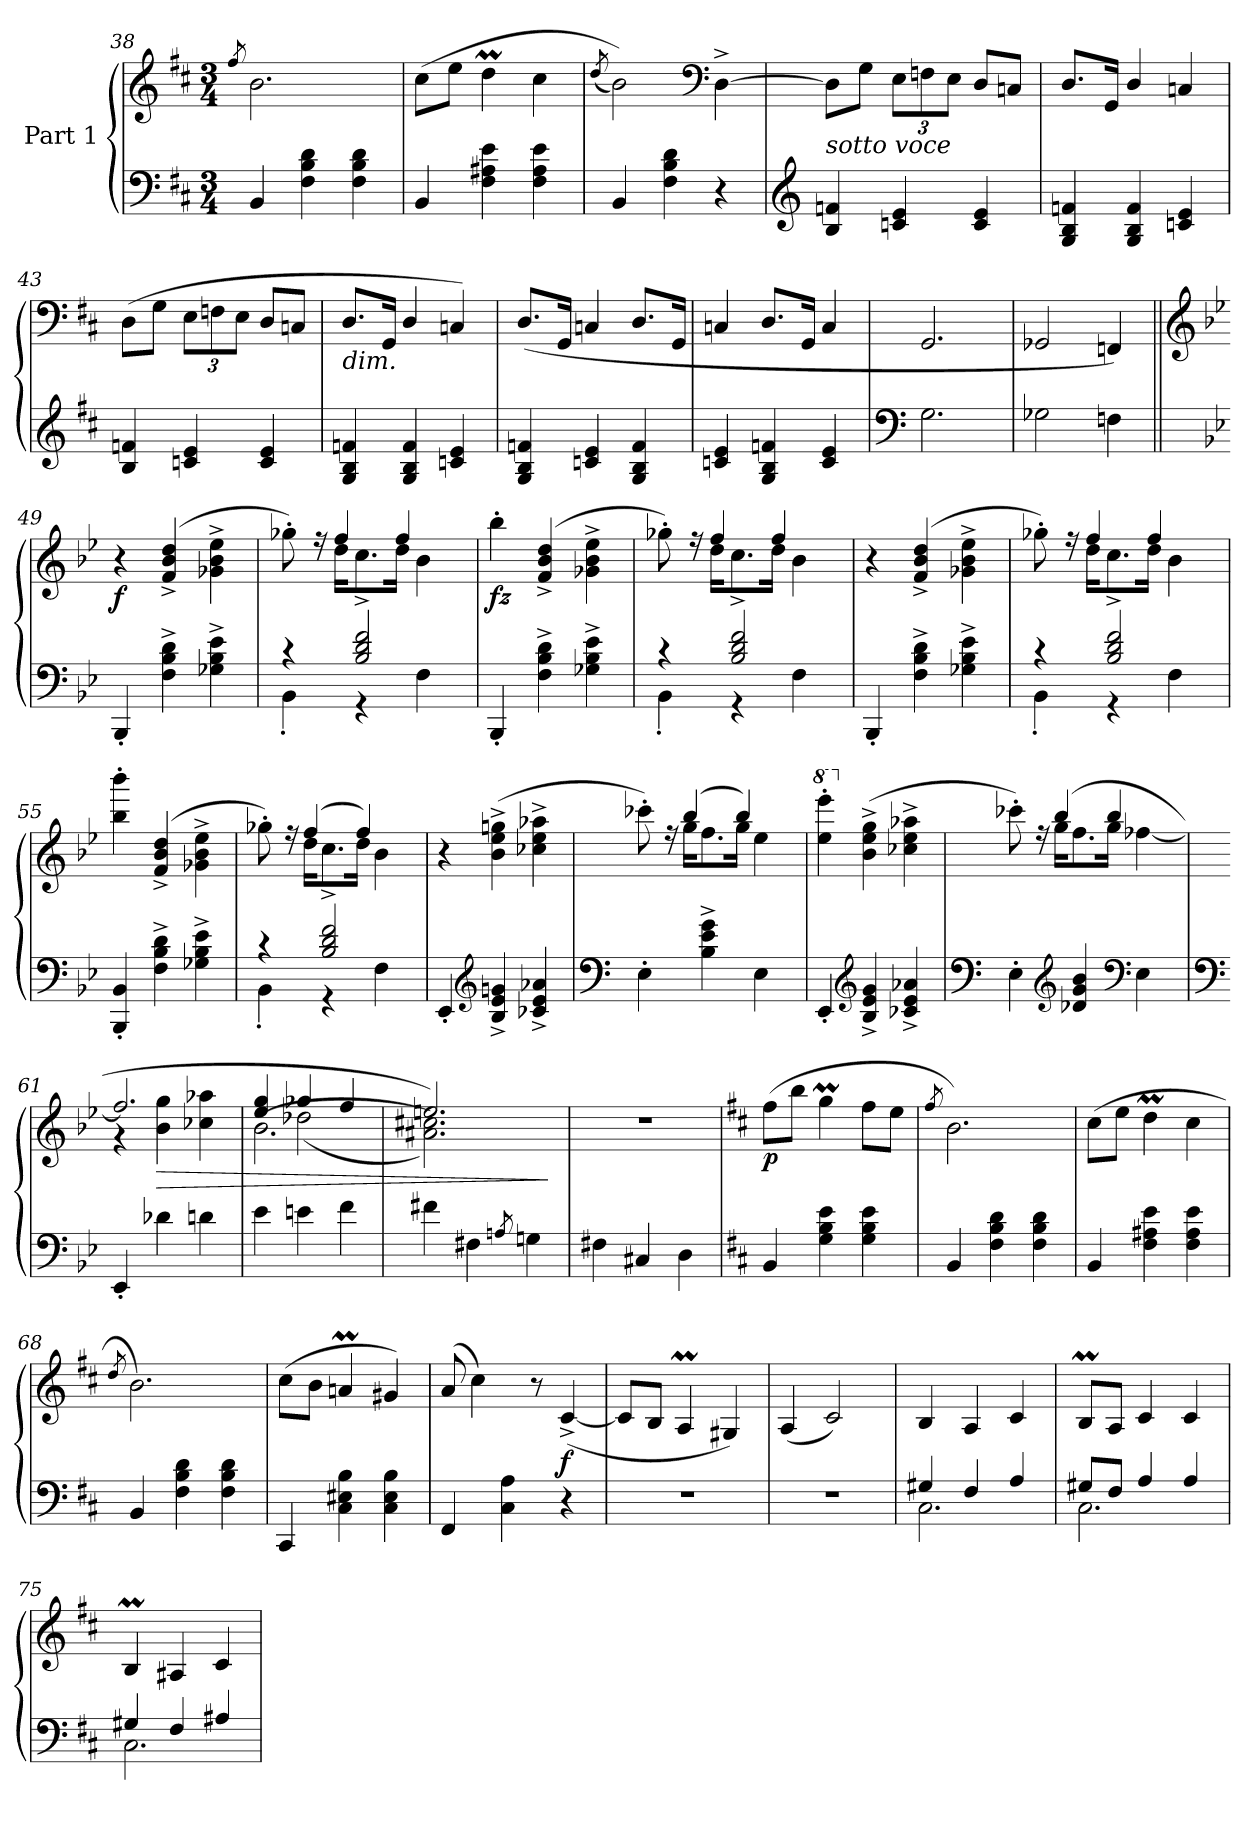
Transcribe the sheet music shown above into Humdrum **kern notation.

**kern	**kern	**dynam
*part1	*part1	*part1
*staff2	*staff1	*staff1/2
*I"Part 1	*	*
*clefF4	*clefG2	*
*k[f#c#]	*k[f#c#]	*
*M3/4	*M3/4	*
=38	=38	=38
.	8qff#/	.
4BB/	2.b\	.
4F#\ 4B\ 4d\	.	.
4F#\ 4B\ 4d\	.	.
=39	=39	=39
4BB/	(>8cc#\L	.
.	8ee\J	.
4F#\ 4A#X\ 4e\	4ddM\	.
4F#\ 4A#\ 4e\	4cc#\	.
=40	=40	=40
.	(<8qdd/	.
4BB/	2b\))	.
4F#\ 4B\ 4d\	.	.
*	*clefF4	*
4r	[4D^\	.
!!LO:PB:g=z
=41	=41	=41
*clefG2	*	*
!	!LO:TX:b:i:t=sotto voce	!
4B/ 4fn/	8D\L]	.
.	8G\J	.
*	*Xbrackettup	*
4cn/ 4e/	12E\L	.
.	12Fn\	.
.	12E\J	.
4c/< 4e/<	8D/L	.
.	8Cn/J	.
=42	=42	=42
4G/ 4B/ 4fn/	8.D/L	.
.	16GG/Jk	.
4G/ 4B/ 4f/	4D/	.
4cn/ 4e/	4Cn/	.
=43	=43	=43
4B/ 4fn/	(>8D\L	.
.	8G\J	.
4cn/ 4e/	12E\L	.
.	12Fn\	.
.	12E\J	.
4c/ 4e/	8D/L	.
.	8Cn/J	.
=44	=44	=44
!	!LO:TX:b:i:t=dim.	!
4G/ 4B/ 4fn/	8.D/L	.
.	16GG/Jk	.
4G/ 4B/ 4f/	4D/	.
4cn/ 4e/	4Cn/)	.
=45	=45	=45
4G/ 4B/ 4fn/	(>8.D/L	.
.	16GG/Jk	.
4cn/ 4e/	4Cn/	.
4G/ 4B/ 4f/	8.D/L	.
.	16GG/Jk	.
!!LO:LB:g=z
=46	=46	=46
4cn/ 4e/	4Cn/	.
4G/ 4B/ 4fn/	8.D/L	.
.	16GG/Jk	.
4c/ 4e/	4C/	.
=47	=47	=47
*clefF4	*	*
2.G\	2.GG/	.
=48	=48	=48
2G-X\	2GG-X/	.
4Fn\	4FFn/)	.
=49||	=49||	=49||
*	*clefG2	*
*k[b-e-]	*k[b-e-]	*
!	!	!LO:DY:b
4BBB-'/	4r	f
4F\^ 4B-\^ 4d\^	(>4f/^ 4b-/^ 4dd/^	.
4G-X\^ 4B-\^ 4e-\^	4g-X\^ 4b-\^ 4ee-\^	.
=50	=50	=50
*^	*^	*
4r	4BB-'\	8gg-X'\)	8ryy	.
.	.	16ryy	16rff	.
.	.	(>4ff/	16dd\KL	.
2B-/^ 2d/^ 2f/^	4r	.	8.cc\	.
.	.	4ff/	16dd\Jk	.
.	4F\	.	4b-\	.
.	.	16ryy)	.	.
*v	*v	*	*	*
*	*v	*v	*
=51	=51	=51
!	!	!LO:DY:b
4BBB-'/	4bb-'\	fz
4F\^ 4B-\^ 4d\^	(>4f/^ 4b-/^ 4dd/^	.
4G-X\^ 4B-\^ 4e-\^	4g-X\^ 4b-\^ 4ee-\^	.
=52	=52	=52
*^	*^	*
4r	4BB-'\	8gg-X'\)	8ryy	.
.	.	16ryy	16rff	.
.	.	(>4ff/	16dd\KL	.
2B-/^ 2d/^ 2f/^	4r	.	8.cc\	.
.	.	4ff/	16dd\Jk	.
.	4F\	.	4b-\	.
.	.	16ryy)	.	.
*v	*v	*	*	*
*	*v	*v	*
!!LO:LB:g=z
=53	=53	=53
4BBB-'/	4r	.
4F\^ 4B-\^ 4d\^	(>4f/^ 4b-/^ 4dd/^	.
4G-X\^ 4B-\^ 4e-\^	4g-X\^ 4b-\^ 4ee-\^	.
=54	=54	=54
*^	*^	*
4r	4BB-'\	8gg-X'\)	8ryy	.
.	.	16ryy	16rff	.
.	.	(>4ff/	16dd\KL	.
2B-/^ 2d/^ 2f/^	4r	.	8.cc\	.
.	.	4ff/	16dd\Jk	.
.	4F\	.	4b-\	.
.	.	16ryy)	.	.
*v	*v	*	*	*
*	*v	*v	*
=55	=55	=55
4BBB-/' 4BB-/'	4bb-\' 4bbb-\'	.
4F\^ 4B-\^ 4d\^	(>4f/^ 4b-/^ 4dd/^	.
4G-X\^ 4B-\^ 4e-\^	4g-X\^ 4b-\^ 4ee-\^	.
=56	=56	=56
*^	*^	*
4r	4BB-'\	8gg-X'\)	8ryy	.
.	.	16ryy	16rff	.
.	.	(>4ff/	16dd\KL	.
2B-/^ 2d/^ 2f/^	4r	.	8.cc\	.
.	.	4ff/)	16dd\Jk	.
.	4F\	.	4b-\	.
.	.	16ryy	.	.
*v	*v	*	*	*
*	*v	*v	*
=57	=57	=57
4EE-'/	4r	.
*clefG2	*	*
4B-/^ 4e-/^ 4gn/^	(>4b-\^ 4ee-\^ 4ggn\^	.
4c-X/^ 4e-/^ 4a-X/^	4cc-X\^ 4ee-\^ 4aa-X\^	.
=58	=58	=58
*clefF4	*	*
*	*^	*
4E-'\	8ccc-X'\)	8ryy	.
.	16ryy	16rff	.
.	(>4bb-/	16gg\KL	.
4B-\^ 4e-\^ 4g\^	.	8.ff\	.
.	4bb-/)	16gg\Jk	.
4E-\	.	4ee-\	.
.	16ryy	.	.
*	*v	*v	*
!!LO:LB:g=z
=59	=59	=59
*	*8va	*
!	!	!LO:DY:b
!	!	!LO:DY:n=1:b
4EE-'/	4eee-\' 4eeee-\'	fz fz
*clefG2	*	*
*	*X8va	*
4B-/^ 4e-/^ 4g/^	(>4b-\^ 4ee-\^ 4gg\^	.
4c-X/^ 4e-/^ 4a-X/^	4cc-X\^ 4ee-\^ 4aa-X\^	.
=60	=60	=60
*clefF4	*	*
*	*^	*
4E-'\	8ccc-X'\)	8ryy	.
.	16ryy	16rff	.
.	(>4bb-/	16gg\KL	.
*clefG2	*	*	*
4d-X/ 4g/ 4b-/	.	8.ff\	.
.	4bb-/	16gg\Jk	.
*clefF4	*	*	*
4E-\	.	[4ff-X\	.
.	16ryy	.	.
=61	=61	=61	=61
*clefF4	*	*	*
4EE-'/	2.ff-/]	4r	.
!	!	!	!LO:HP:b
4d-X<\	.	4b-\< 4gg\<	>
4dn\	.	4cc-X\< 4aa-X\<	.
=62	=62	=62	=62
*	*	*^	*
4e-\	4ee-/ 4gg/	4ryy	(<2.b-\	.
4en\	4gg-X/	(<2dd-X\	.	.
4f<\	4ff/	.	.	.
*	*	*v	*v	*
=63	=63	=63	=63
4f#X\	2.een/)	2.a#X\ 2.cc#X\))	.
4F#X\	.	.	.
8qAn/	.	.	.
4Gn<\	.	.	.
*	*v	*v	*
.	.	]
=64	=64	=64
4F#X\	2.r	.
4C#X</	.	.
4D\	.	.
=65	=65	=65
*k[f#c#]	*k[f#c#]	*
!	!	!LO:DY:b
4BB/	(>8ff#\L	p
.	8bb\J	.
4G\ 4B\ 4e\	4ggM\	.
4G\ 4B\ 4e\	8ff#\L	.
.	8ee\J	.
!!LO:LB:g=z
=66	=66	=66
.	8qff#/	.
4BB/	2.b\)	.
4F#\ 4B\ 4d\	.	.
4F#\ 4B\ 4d\	.	.
=67	=67	=67
4BB/	(>8cc#\L	.
.	8ee\J	.
4F#\ 4A#X\ 4e\	4ddM\	.
4F#\ 4A#\ 4e\	4cc#\	.
=68	=68	=68
.	8qdd/	.
4BB/	2.b\)	.
4F#\ 4B\ 4d\	.	.
4F#\ 4B\ 4d\	.	.
=69	=69	=69
4CC#/	(>8cc#\L	.
.	8b\J	.
4C#\ 4E#X\ 4B\	4anM/	.
4C#\ 4E#\ 4B\	4g#X/)	.
=70	=70	=70
4FF#/	(>8a/	.
.	4cc#\)	.
4C#\ 4A\	.	.
.	8r	.
!	!	!LO:DY:b
4r	(>[4c#^/	f
=71	=71	=71
2.r	8c#/L]	.
.	8B/J	.
.	4AM/	.
.	4G#X/)	.
!!LO:LB:g=z
=72	=72	=72
2.r	(<4A/	.
.	2c#/)	.
=73	=73	=73
*^	*	*
4G#X/	2.C#\	4B/	.
4F#/	.	4A/	.
4A/	.	4c#/	.
=74	=74	=74	=74
8G#X/L	2.C#\	8BM/L	.
8F#/J	.	8A/J	.
4A/	.	4c#/	.
4A/	.	4c#/	.
=75	=75	=75	=75
4G#X/	2.C#\	4BM/	.
4F#/	.	4A#X/	.
4A#X/	.	4c#/	.
*v	*v	*	*
=	=	=
*-	*-	*-
